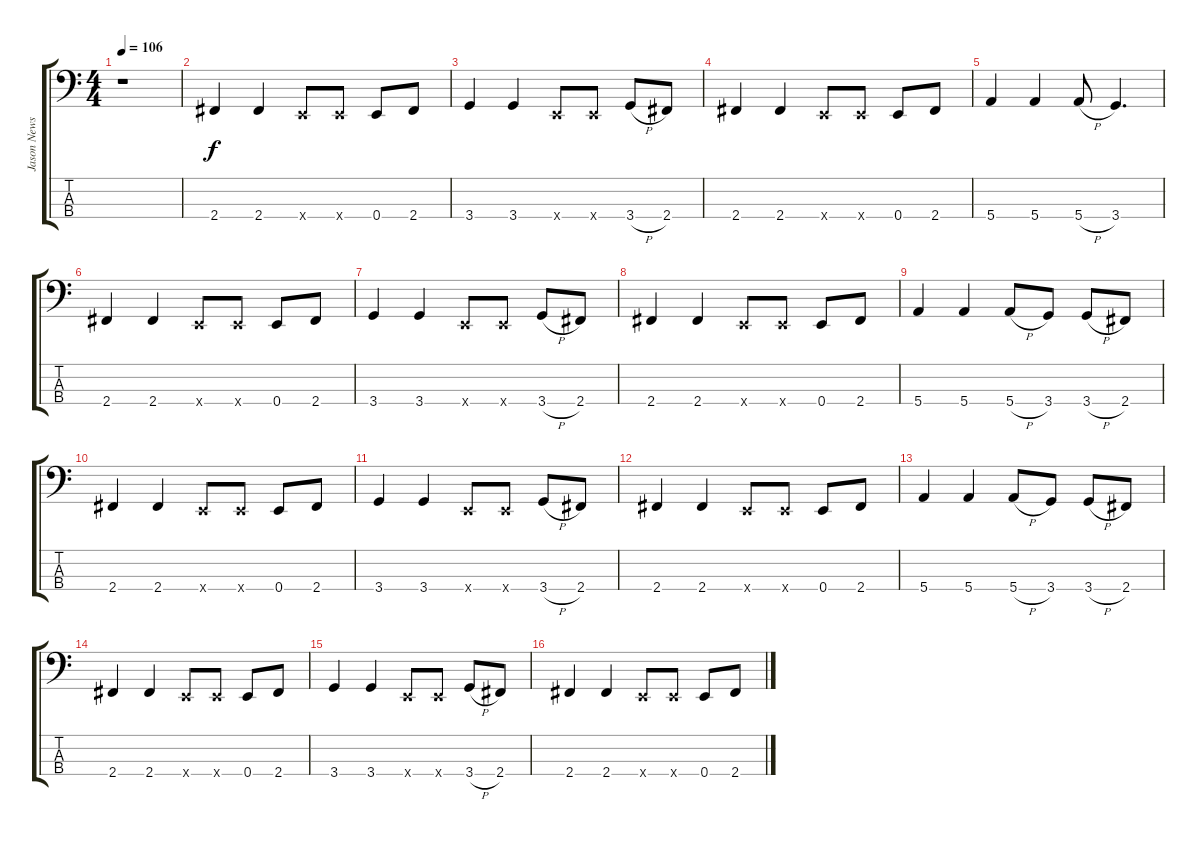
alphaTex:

\track ("Jason Newstead" "Jason News") {instrument electricbasspick}
\staff {score tabs}
\tuning (G2 D2 A1 E1) {hide}
\ts (4 4)
\tempo 106
\clef f4
\ks c
r.1{dy f} |
2.4.4 2.4.4 0.4{x}.8 0.4{x}.8 0.4.8 2.4.8 |
3.4.4 3.4.4 0.4{x}.8 0.4{x}.8 3.4{h}.8 2.4.8 |
2.4.4 2.4.4 0.4{x}.8 0.4{x}.8 0.4.8 2.4.8 |
5.4.4 5.4.4 5.4{h}.8 3.4.4{d} |
2.4.4 2.4.4 0.4{x}.8 0.4{x}.8 0.4.8 2.4.8 |
3.4.4 3.4.4 0.4{x}.8 0.4{x}.8 3.4{h}.8 2.4.8 |
2.4.4 2.4.4 0.4{x}.8 0.4{x}.8 0.4.8 2.4.8 |
5.4.4 5.4.4 5.4{h}.8 3.4.8 3.4{h}.8 2.4.8 |
2.4.4 2.4.4 0.4{x}.8 0.4{x}.8 0.4.8 2.4.8 |
3.4.4 3.4.4 0.4{x}.8 0.4{x}.8 3.4{h}.8 2.4.8 |
2.4.4 2.4.4 0.4{x}.8 0.4{x}.8 0.4.8 2.4.8 |
5.4.4 5.4.4 5.4{h}.8 3.4.8 3.4{h}.8 2.4.8 |
2.4.4 2.4.4 0.4{x}.8 0.4{x}.8 0.4.8 2.4.8 |
3.4.4 3.4.4 0.4{x}.8 0.4{x}.8 3.4{h}.8 2.4.8 |
2.4.4 2.4.4 0.4{x}.8 0.4{x}.8 0.4.8 2.4.8
